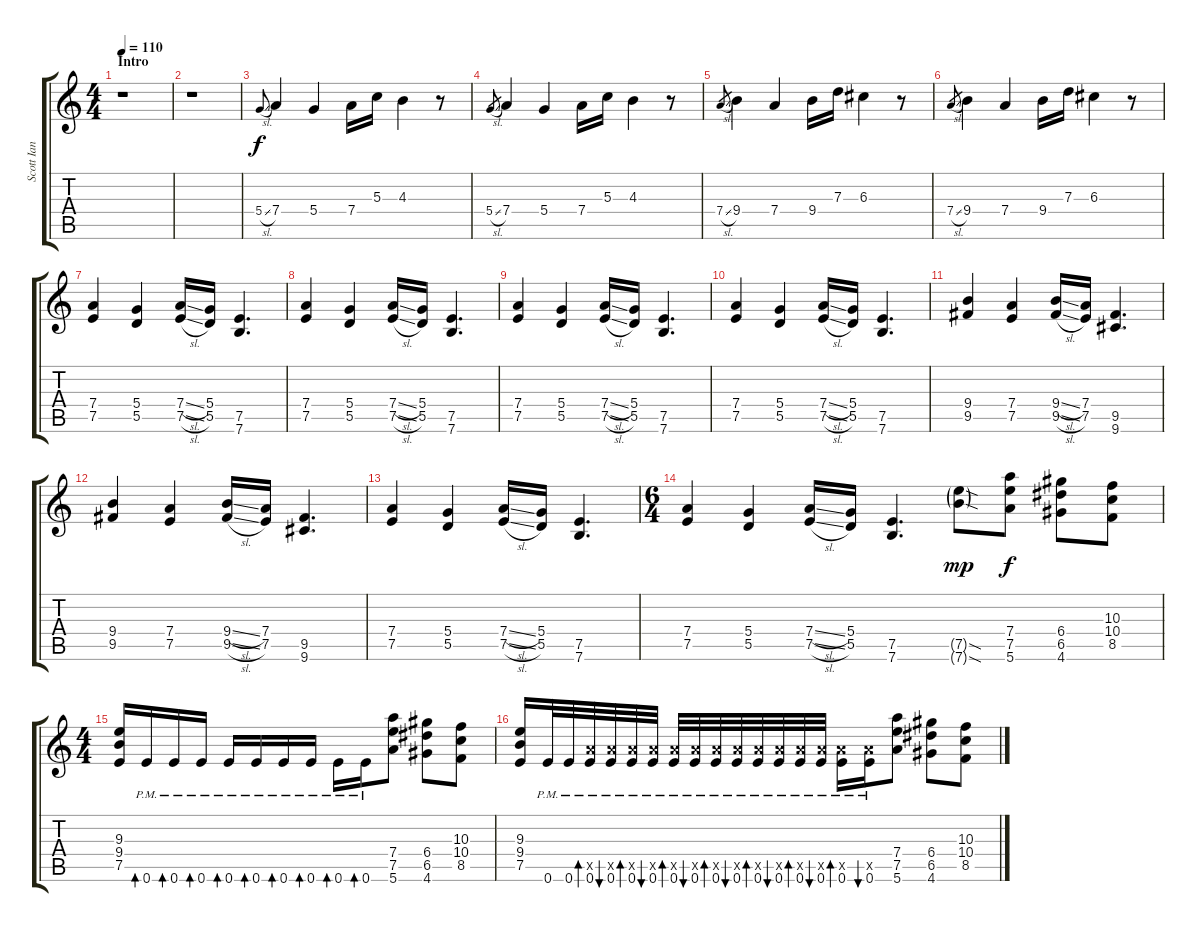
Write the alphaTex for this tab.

\track ("Scott Ian (Guitar Rhythm)" "Scott Ian ") {instrument overdrivenguitar}
\staff {score tabs}
\tuning (E4 B3 G3 D3 A2 E2) {hide}
\ts (4 4)
\section ("" "Intro")
\tempo 110
\clef g2
\ks c
r.1{dy f instrument overdrivenguitar} |
r.1 |
5.4{sl}.8{gr onbeat} 7.4.4 5.4.4 7.4.16 5.3.16 4.3.4 r.8 |
5.4{sl}.8{gr} 7.4.4 5.4.4 7.4.16 5.3.16 4.3.4 r.8 |
7.4{sl}.8{gr} 9.4.4 7.4.4 9.4.16 7.3.16 6.3.4 r.8 |
7.4{sl}.8{gr} 9.4.4 7.4.4 9.4.16 7.3.16 6.3.4 r.8 |
(7.4 7.5).4 (5.4 5.5).4 (7.4{sl} 7.5{sl}).16 (5.4 5.5).16 (7.5 7.6).4{d} |
(7.4 7.5).4 (5.4 5.5).4 (7.4{sl} 7.5{sl}).16 (5.4 5.5).16 (7.5 7.6).4{d} |
(7.4 7.5).4 (5.4 5.5).4 (7.4{sl} 7.5{sl}).16 (5.4 5.5).16 (7.5 7.6).4{d} |
(7.4 7.5).4 (5.4 5.5).4 (7.4{sl} 7.5{sl}).16 (5.4 5.5).16 (7.5 7.6).4{d} |
(9.4 9.5).4 (7.4 7.5).4 (9.4{sl} 9.5{sl}).16 (7.4 7.5).16 (9.5 9.6).4{d} |
(9.4 9.5).4 (7.4 7.5).4 (9.4{sl} 9.5{sl}).16 (7.4 7.5).16 (9.5 9.6).4{d} |
(7.4 7.5).4 (5.4 5.5).4 (7.4{sl} 7.5{sl}).16 (5.4 5.5).16 (7.5 7.6).4{d} |
\ts (6 4)
(7.4 7.5).4 (5.4 5.5).4 (7.4{sl} 7.5{sl}).16 (5.4 5.5).16 (7.5 7.6).4{d} (7.5{sod g} 7.6{sod g}).8{ot 8vb dy mp} (7.4 7.5 5.6).8{ot 8vb dy f} (6.4 6.5 4.6).8{ot 8vb} (10.3 10.4 8.5).8 |
\ts (4 4)
(9.3 9.4 7.5).16 0.6{pm}.16{bd 120 ot 8vb} 0.6{pm}.16{bd 120 ot 8vb} 0.6{pm}.16{bd 120 ot 8vb} 0.6{pm}.16{bd 120 ot 8vb} 0.6{pm}.16{bd 120 ot 8vb} 0.6{pm}.16{bd 120 ot 8vb} 0.6{pm}.16{bd 120 ot 8vb} 0.6{pm}.16{bd 120 ot 8vb} 0.6{pm}.16{bd 120 ot 8vb} (7.4 7.5 5.6).8{ot 8vb} (6.4 6.5 4.6).8{ot 8vb} (10.3 10.4 8.5).8 |
(9.3 9.4 7.5).16 0.6{pm}.32{ot 8vb} 0.6{pm}.32{ot 8vb} (0.5{x} 0.6{pm}).32{bd 60 ot 8vb} (0.5{x} 0.6{pm}).32{bu 60 ot 8vb} (0.5{x} 0.6{pm}).32{bd 60 ot 8vb} (0.5{x} 0.6{pm}).32{bu 60 ot 8vb} (0.5{x} 0.6{pm}).32{bd 60 ot 8vb} (0.5{x} 0.6{pm}).32{bu 60 ot 8vb} (0.5{x} 0.6{pm}).32{bd 60 ot 8vb} (0.5{x} 0.6{pm}).32{bu 60 ot 8vb} (0.5{x} 0.6{pm}).32{bd 60 ot 8vb} (0.5{x} 0.6{pm}).32{bu 60 ot 8vb} (0.5{x} 0.6{pm}).32{bd 60 ot 8vb} (0.5{x} 0.6{pm}).32{bu 60 ot 8vb} (0.5{x} 0.6{pm}).16{bd 120 ot 8vb} (0.5{x} 0.6{pm}).16{bu 120 ot 8vb} (7.4 7.5 5.6).8{ot 8vb} (6.4 6.5 4.6).8{ot 8vb} (10.3 10.4 8.5).8
